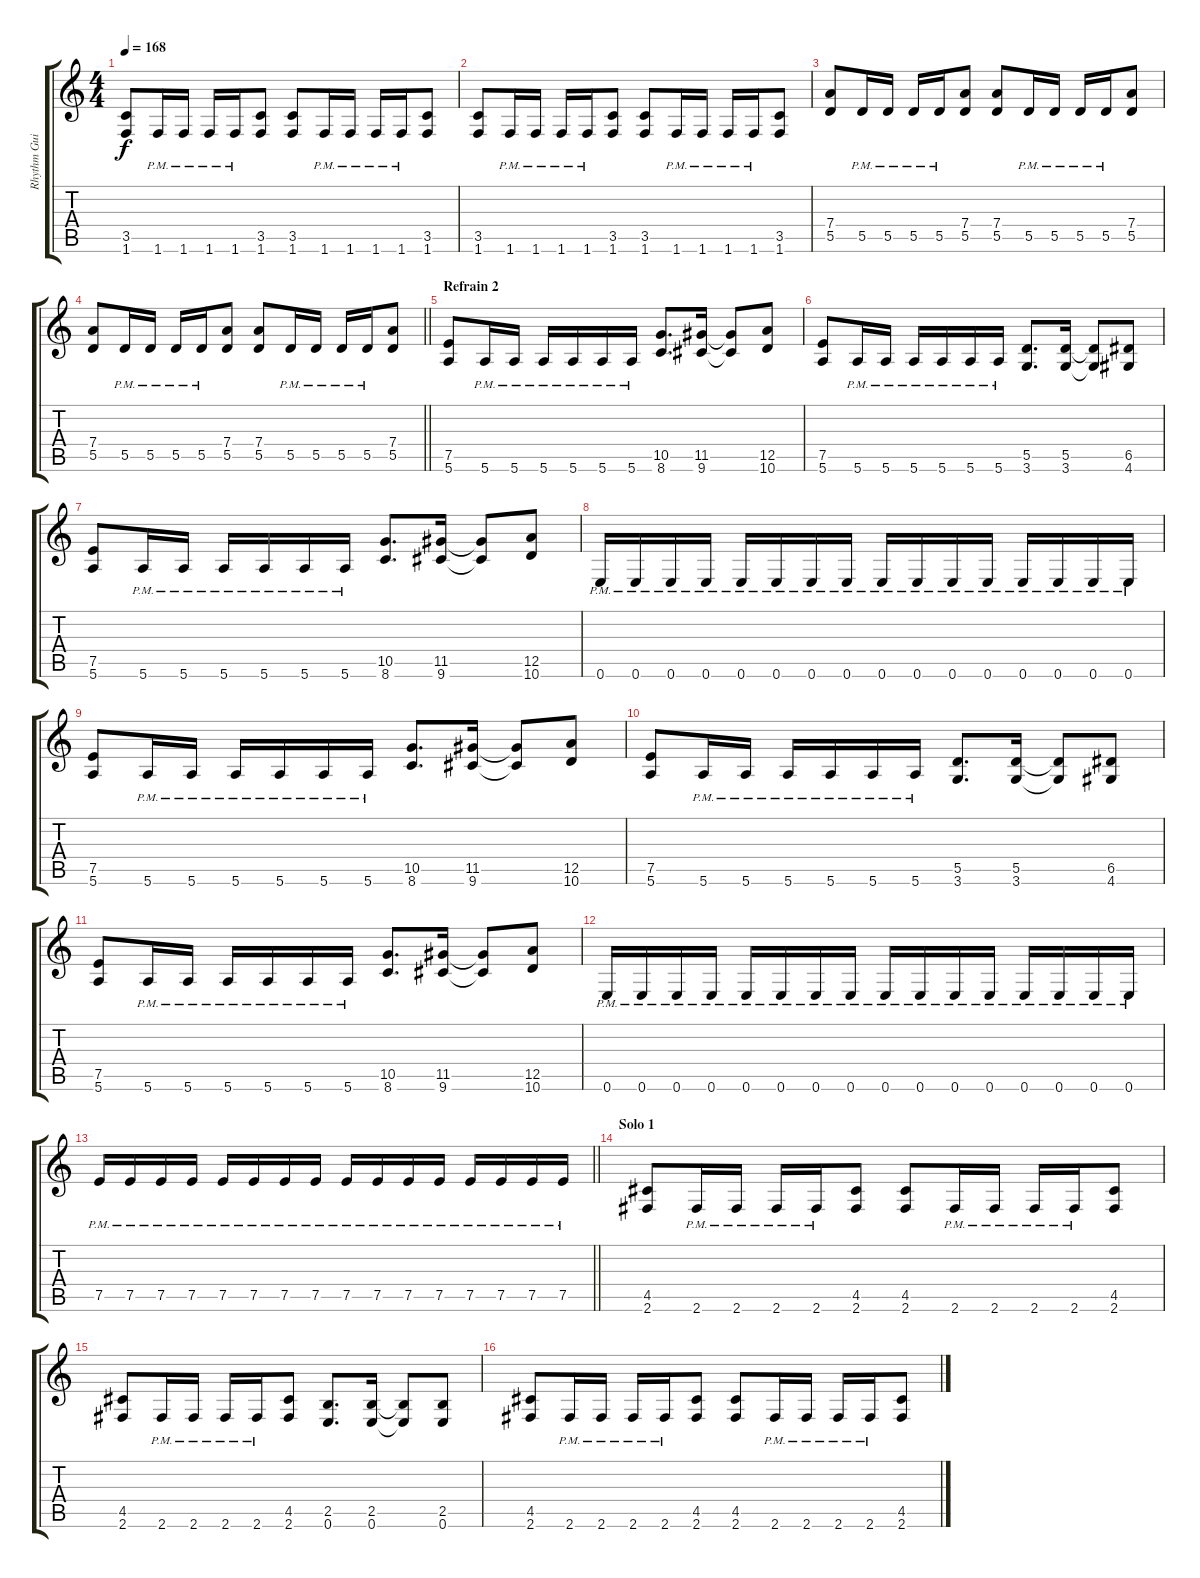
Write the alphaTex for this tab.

\track ("Rhythm Guitar 2" "Rhythm Gui") {instrument distortionguitar}
\staff {score tabs}
\tuning (E4 B3 G3 D3 A2 E2) {hide}
\ts (4 4)
\tempo 168
\clef g2
\ks c
(3.5 1.6).8{dy f} 1.6{pm}.16 1.6{pm}.16 1.6{pm}.16 1.6{pm}.16 (3.5 1.6).8 (3.5 1.6).8 1.6{pm}.16 1.6{pm}.16 1.6{pm}.16 1.6{pm}.16 (3.5 1.6).8 |
(3.5 1.6).8 1.6{pm}.16 1.6{pm}.16 1.6{pm}.16 1.6{pm}.16 (3.5 1.6).8 (3.5 1.6).8 1.6{pm}.16 1.6{pm}.16 1.6{pm}.16 1.6{pm}.16 (3.5 1.6).8 |
(7.4 5.5).8 5.5{pm}.16 5.5{pm}.16 5.5{pm}.16 5.5{pm}.16 (7.4 5.5).8 (7.4 5.5).8 5.5{pm}.16 5.5{pm}.16 5.5{pm}.16 5.5{pm}.16 (7.4 5.5).8 |
\barLineRight lightlight
(7.4 5.5).8 5.5{pm}.16 5.5{pm}.16 5.5{pm}.16 5.5{pm}.16 (7.4 5.5).8 (7.4 5.5).8 5.5{pm}.16 5.5{pm}.16 5.5{pm}.16 5.5{pm}.16 (7.4 5.5).8 |
\section ("" "Refrain 2")
(7.5 5.6).8 5.6{pm}.16 5.6{pm}.16 5.6{pm}.16 5.6{pm}.16 5.6{pm}.16 5.6{pm}.16 (10.5 8.6).8{d} (11.5 9.6).16 (11.5{t} 9.6{t}).8 (12.5 10.6).8 |
(7.5 5.6).8 5.6{pm}.16 5.6{pm}.16 5.6{pm}.16 5.6{pm}.16 5.6{pm}.16 5.6{pm}.16 (5.5 3.6).8{d} (5.5 3.6).16 (5.5{t} 3.6{t}).8 (6.5 4.6).8 |
(7.5 5.6).8 5.6{pm}.16 5.6{pm}.16 5.6{pm}.16 5.6{pm}.16 5.6{pm}.16 5.6{pm}.16 (10.5 8.6).8{d} (11.5 9.6).16 (11.5{t} 9.6{t}).8 (12.5 10.6).8 |
0.6{pm}.16 0.6{pm}.16 0.6{pm}.16 0.6{pm}.16 0.6{pm}.16 0.6{pm}.16 0.6{pm}.16 0.6{pm}.16 0.6{pm}.16 0.6{pm}.16 0.6{pm}.16 0.6{pm}.16 0.6{pm}.16 0.6{pm}.16 0.6{pm}.16 0.6{pm}.16 |
(7.5 5.6).8 5.6{pm}.16 5.6{pm}.16 5.6{pm}.16 5.6{pm}.16 5.6{pm}.16 5.6{pm}.16 (10.5 8.6).8{d} (11.5 9.6).16 (11.5{t} 9.6{t}).8 (12.5 10.6).8 |
(7.5 5.6).8 5.6{pm}.16 5.6{pm}.16 5.6{pm}.16 5.6{pm}.16 5.6{pm}.16 5.6{pm}.16 (5.5 3.6).8{d} (5.5 3.6).16 (5.5{t} 3.6{t}).8 (6.5 4.6).8 |
(7.5 5.6).8 5.6{pm}.16 5.6{pm}.16 5.6{pm}.16 5.6{pm}.16 5.6{pm}.16 5.6{pm}.16 (10.5 8.6).8{d} (11.5 9.6).16 (11.5{t} 9.6{t}).8 (12.5 10.6).8 |
0.6{pm}.16 0.6{pm}.16 0.6{pm}.16 0.6{pm}.16 0.6{pm}.16 0.6{pm}.16 0.6{pm}.16 0.6{pm}.16 0.6{pm}.16 0.6{pm}.16 0.6{pm}.16 0.6{pm}.16 0.6{pm}.16 0.6{pm}.16 0.6{pm}.16 0.6{pm}.16 |
\barLineRight lightlight
7.5{pm}.16 7.5{pm}.16 7.5{pm}.16 7.5{pm}.16 7.5{pm}.16 7.5{pm}.16 7.5{pm}.16 7.5{pm}.16 7.5{pm}.16 7.5{pm}.16 7.5{pm}.16 7.5{pm}.16 7.5{pm}.16 7.5{pm}.16 7.5{pm}.16 7.5{pm}.16 |
\section ("" "Solo 1")
(4.5 2.6).8 2.6{pm}.16 2.6{pm}.16 2.6{pm}.16 2.6{pm}.16 (4.5 2.6).8 (4.5 2.6).8 2.6{pm}.16 2.6{pm}.16 2.6{pm}.16 2.6{pm}.16 (4.5 2.6).8 |
(4.5 2.6).8 2.6{pm}.16 2.6{pm}.16 2.6{pm}.16 2.6{pm}.16 (4.5 2.6).8 (2.5 0.6).8{d} (2.5 0.6).16 (2.5{t} 0.6{t}).8 (2.5 0.6).8 |
(4.5 2.6).8 2.6{pm}.16 2.6{pm}.16 2.6{pm}.16 2.6{pm}.16 (4.5 2.6).8 (4.5 2.6).8 2.6{pm}.16 2.6{pm}.16 2.6{pm}.16 2.6{pm}.16 (4.5 2.6).8
